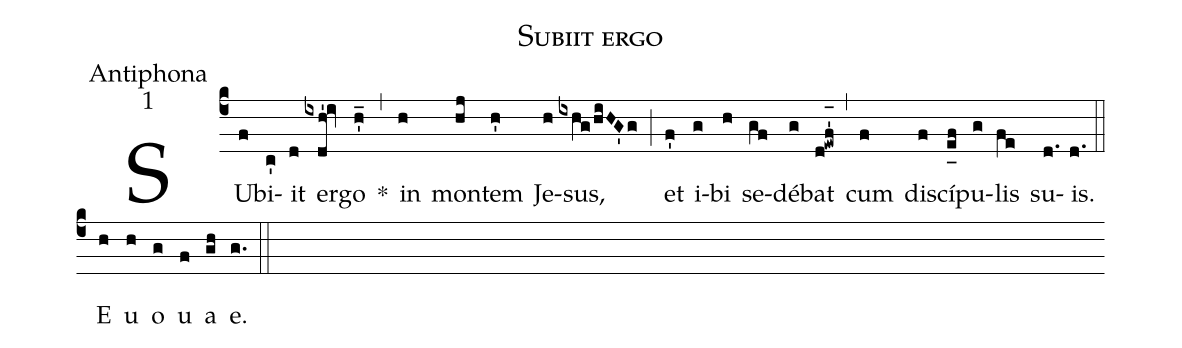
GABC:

name:Subiit ergo;
office-part:Antiphona;
mode:1;
%%
(c4) SUb(f)i(c')it(d) er(ixdh'!iv)go(h'_) *(,) in(h) mon(hj)tem(h') Je(h)sus,(ixhg/hiHG'g) (;) et(f') i(g)bi(h) se(gf)dé(g)bat(d!ewf'_) (,) cum(f) di(f)scí(e_[uh:l]f)pu(g)lis(fe) su(d.)is.(d.) (::) <eu>E(h) u(h) o(g) u(f) a(gh) e.</eu>(g.) (::)
